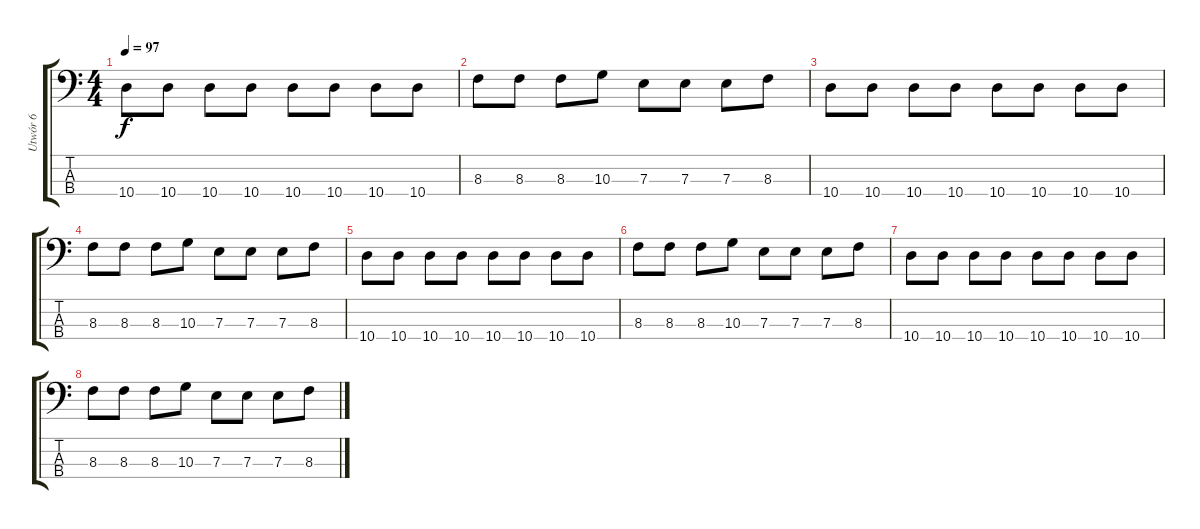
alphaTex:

\track ("Utwór 6" "Utwór 6") {instrument electricbassfinger}
\staff {score tabs}
\tuning (G2 D2 A1 E1) {hide}
\ts (4 4)
\tempo 97
\clef f4
\ks c
10.4.8{dy f} 10.4.8 10.4.8 10.4.8 10.4.8 10.4.8 10.4.8 10.4.8 |
8.3.8 8.3.8 8.3.8 10.3.8 7.3.8 7.3.8 7.3.8 8.3.8 |
10.4.8 10.4.8 10.4.8 10.4.8 10.4.8 10.4.8 10.4.8 10.4.8 |
8.3.8 8.3.8 8.3.8 10.3.8 7.3.8 7.3.8 7.3.8 8.3.8 |
10.4.8 10.4.8 10.4.8 10.4.8 10.4.8 10.4.8 10.4.8 10.4.8 |
8.3.8 8.3.8 8.3.8 10.3.8 7.3.8 7.3.8 7.3.8 8.3.8 |
10.4.8 10.4.8 10.4.8 10.4.8 10.4.8 10.4.8 10.4.8 10.4.8 |
8.3.8 8.3.8 8.3.8 10.3.8 7.3.8 7.3.8 7.3.8 8.3.8
